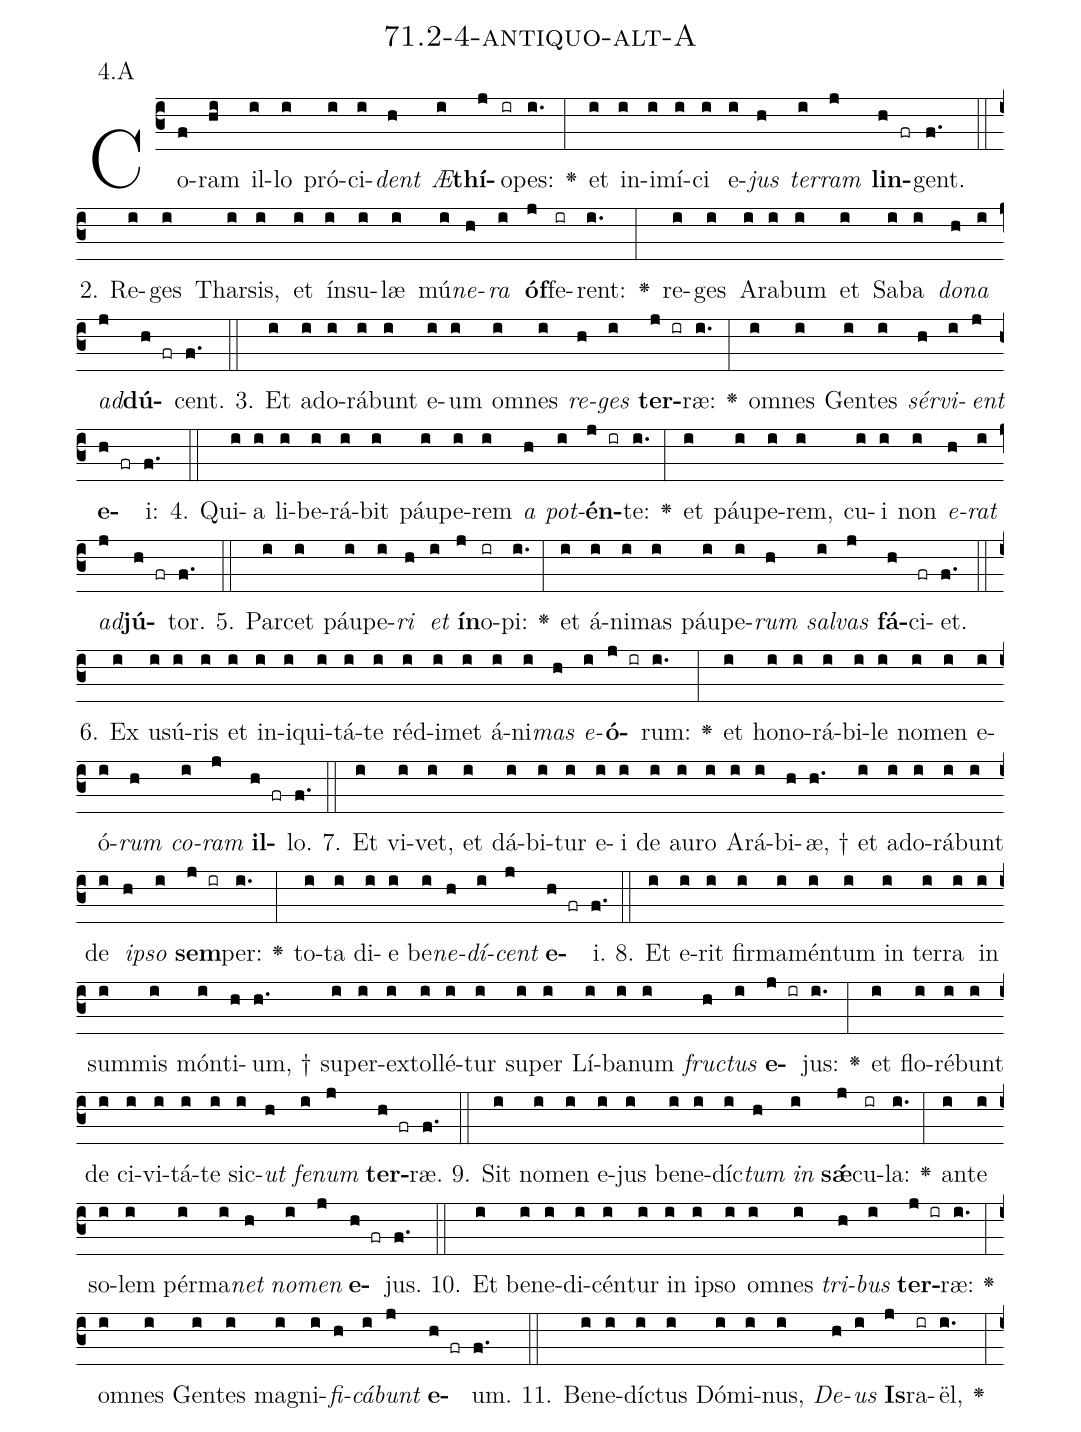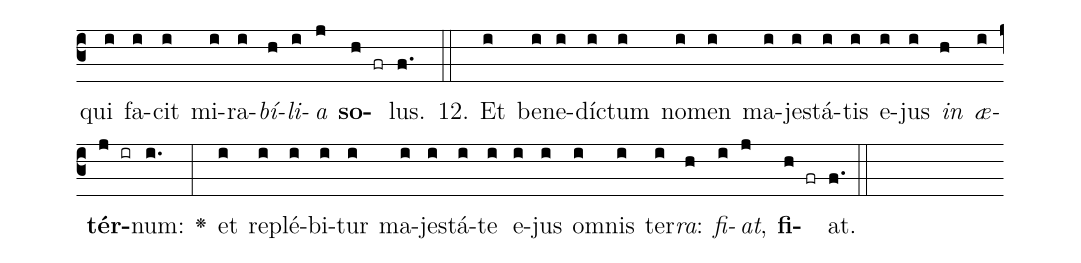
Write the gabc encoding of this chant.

name: 71.2-4-antiquo-alt-A;
annotation: 4.A;
%%
(c3)Co(f)ram(hi) il(i)lo(i) pró(i)ci(i)<i>dent</i>(h) <i>Æ</i>(i)<b>thí</b>(j)o(ir)pes:(i.) <v>\greheightstar</v>(:) et(i) in(i)i(i)mí(i)ci(i) e(i)<i>jus</i>(h) <i>ter</i>(i)<i>ram</i>(j) <b>lin</b>(h fr)gent.(f.) (::)
2. Re(i)ges(i) Thar(i)sis,(i) et(i) ín(i)su(i)læ(i) mú(i)<i>ne</i>(h)<i>ra</i>(i) <b>óf</b>(j)fe(ir)rent:(i.) <v>\greheightstar</v>(:) re(i)ges(i) A(i)ra(i)bum(i) et(i) Sa(i)ba(i) <i>do</i>(h)<i>na</i>(i) <i>ad</i>(j)<b>dú</b>(h fr)cent.(f.) (::)
3. Et(i) ad(i)o(i)rá(i)bunt(i) e(i)um(i) om(i)nes(i) <i>re</i>(h)<i>ges</i>(i) <b>ter</b>(j ir)ræ:(i.) <v>\greheightstar</v>(:) om(i)nes(i) Gen(i)tes(i) <i>sér</i>(h)<i>vi</i>(i)<i>ent</i>(j) <b>e</b>(h fr)i:(f.) (::)
4. Qui(i)a(i) li(i)be(i)rá(i)bit(i) páu(i)pe(i)rem(i) <i>a</i>(h) <i>pot</i>(i)<b>én</b>(j ir)te:(i.) <v>\greheightstar</v>(:) et(i) páu(i)pe(i)rem,(i) cu(i)i(i) non(i) <i>e</i>(h)<i>rat</i>(i) <i>ad</i>(j)<b>jú</b>(h fr)tor.(f.) (::)
5. Par(i)cet(i) páu(i)pe(i)<i>ri</i>(h) <i>et</i>(i) <b>ín</b>(j)o(ir)pi:(i.) <v>\greheightstar</v>(:) et(i) á(i)ni(i)mas(i) páu(i)pe(i)<i>rum</i>(h) <i>sal</i>(i)<i>vas</i>(j) <b>fá</b>(h)ci(fr)et.(f.) (::)
6. Ex(i) u(i)sú(i)ris(i) et(i) in(i)i(i)qui(i)tá(i)te(i) réd(i)i(i)met(i) á(i)ni(i)<i>mas</i>(h) <i>e</i>(i)<b>ó</b>(j ir)rum:(i.) <v>\greheightstar</v>(:) et(i) ho(i)no(i)rá(i)bi(i)le(i) no(i)men(i) e(i)ó(i)<i>rum</i>(h) <i>co</i>(i)<i>ram</i>(j) <b>il</b>(h fr)lo.(f.) (::)
7. Et(i) vi(i)vet,(i) et(i) dá(i)bi(i)tur(i) e(i)i(i) de(i) au(i)ro(i) A(i)rá(i)bi(h)æ, †(h.) et(i) ad(i)o(i)rá(i)bunt(i) de(i) <i>ip</i>(h)<i>so</i>(i) <b>sem</b>(j ir)per:(i.) <v>\greheightstar</v>(:) to(i)ta(i) di(i)e(i) be(i)<i>ne</i>(h)<i>dí</i>(i)<i>cent</i>(j) <b>e</b>(h fr)i.(f.) (::)
8. Et(i) e(i)rit(i) fir(i)ma(i)mén(i)tum(i) in(i) ter(i)ra(i) in(i) sum(i)mis(i) món(i)ti(h)um, †(h.) su(i)per(i)ex(i)tol(i)lé(i)tur(i) su(i)per(i) Lí(i)ba(i)num(i) <i>fruc</i>(h)<i>tus</i>(i) <b>e</b>(j ir)jus:(i.) <v>\greheightstar</v>(:) et(i) flo(i)ré(i)bunt(i) de(i) ci(i)vi(i)tá(i)te(i) sic(i)<i>ut</i>(h) <i>fe</i>(i)<i>num</i>(j) <b>ter</b>(h fr)ræ.(f.) (::)
9. Sit(i) no(i)men(i) e(i)jus(i) be(i)ne(i)díc(i)<i>tum</i>(h) <i>in</i>(i) <b>sǽ</b>(j)cu(ir)la:(i.) <v>\greheightstar</v>(:) an(i)te(i) so(i)lem(i) pér(i)ma(i)<i>net</i>(h) <i>no</i>(i)<i>men</i>(j) <b>e</b>(h fr)jus.(f.) (::)
10. Et(i) be(i)ne(i)di(i)cén(i)tur(i) in(i) ip(i)so(i) om(i)nes(i) <i>tri</i>(h)<i>bus</i>(i) <b>ter</b>(j ir)ræ:(i.) <v>\greheightstar</v>(:) om(i)nes(i) Gen(i)tes(i) ma(i)gni(i)<i>fi</i>(h)<i>cá</i>(i)<i>bunt</i>(j) <b>e</b>(h fr)um.(f.) (::)
11. Be(i)ne(i)díc(i)tus(i) Dó(i)mi(i)nus,(i) <i>De</i>(h)<i>us</i>(i) <b>Is</b>(j)ra(ir)ël,(i.) <v>\greheightstar</v>(:) qui(i) fa(i)cit(i) mi(i)ra(i)<i>bí</i>(h)<i>li</i>(i)<i>a</i>(j) <b>so</b>(h fr)lus.(f.) (::)
12. Et(i) be(i)ne(i)díc(i)tum(i) no(i)men(i) ma(i)jes(i)tá(i)tis(i) e(i)jus(i) <i>in</i>(h) <i>æ</i>(i)<b>tér</b>(j ir)num:(i.) <v>\greheightstar</v>(:) et(i) re(i)plé(i)bi(i)tur(i) ma(i)jes(i)tá(i)te(i) e(i)jus(i) om(i)nis(i) ter(i)<i>ra</i>:(h) <i>fi</i>(i)<i>at</i>,(j) <b>fi</b>(h fr)at.(f.) (::)
